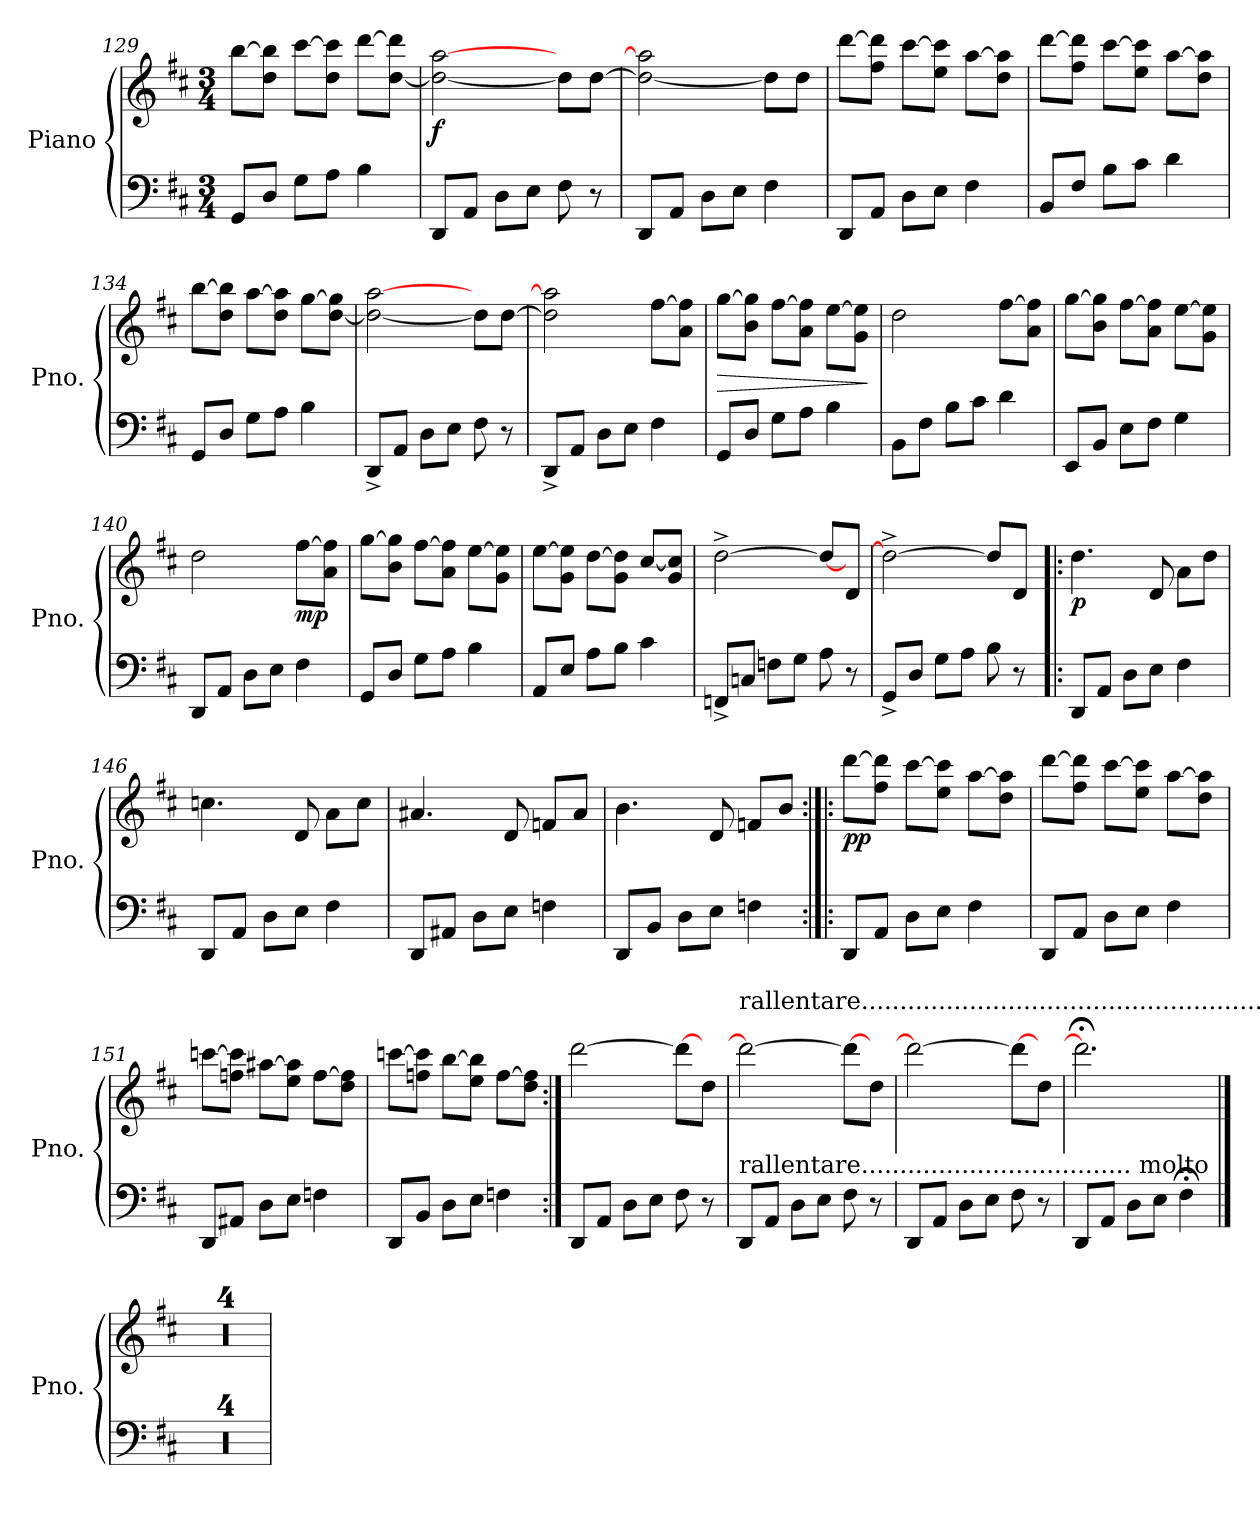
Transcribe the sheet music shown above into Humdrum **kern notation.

**kern	**kern	**dynam
*part1	*part1	*part1
*staff2	*staff1	*staff1/2
*I"Piano	*	*
*I'Pno.	*	*
!!LO:LB:g=z
*clefF4	*clefG2	*
*k[f#c#]	*k[f#c#]	*
*M3/4	*M3/4	*
=129	=129	=129
8GG/L	[8bb\L	.
8D/J	8dd\ 8bb\]J	.
8G\L	[8ccc#\L	.
8A\J	8dd\ 8ccc#\]J	.
4B\	[8ddd\L	.
.	[8dd\ 8ddd\]J	.
=130	=130	=130
!	!	!LO:DY:b
8DD/L	2dd\_ [2aa\	f
8AA/J	.	.
8D\L	.	.
8E\J	.	.
8F#\	8dd\L]	.
8r	[8dd\J	.
=131	=131	=131
8DD/L	2dd\_ 2aa\]	.
8AA/J	.	.
8D\L	.	.
8E\J	.	.
4F#\	8dd\L]	.
.	8dd\J	.
=132	=132	=132
8DD/L	[8ddd\L	.
8AA/J	8ff#\ 8ddd\]J	.
8D\L	[8ccc#\L	.
8E\J	8ee\ 8ccc#\]J	.
4F#\	[8aa\L	.
.	8dd\ 8aa\]J	.
=133	=133	=133
8BB/L	[8ddd\L	.
8F#/J	8ff#\ 8ddd\]J	.
8B\L	[8ccc#\L	.
8c#\J	8ee\ 8ccc#\]J	.
4d\	[8aa\L	.
.	8dd\ 8aa\]J	.
!!LO:LB:g=z
=134	=134	=134
8GG/L	[8bb\L	.
8D/J	8dd\ 8bb\]J	.
8G\L	[8aa\L	.
8A\J	8dd\ 8aa\]J	.
4B\	[8gg\L	.
.	[8dd\ 8gg\]J	.
=135	=135	=135
8DD^/L	2dd\_ [2aa\	.
8AA/J	.	.
8D\L	.	.
8E\J	.	.
8F#\	8dd\L]	.
8r	[8dd\J	.
=136	=136	=136
8DD^/L	2dd\] 2aa\]	.
8AA/J	.	.
8D\L	.	.
8E\J	.	.
4F#\	[8ff#\L	.
.	8a\ 8ff#\]J	.
=137	=137	=137
!	!	!LO:HP:b
8GG/L	[8gg\L	>
8D/J	8b\ 8gg\]J	.
8G\L	[8ff#\L	.
8A\J	8a\ 8ff#\]J	.
4B\	[8ee\L	.
.	8g\ 8ee\]J	.
.	.	]
=138	=138	=138
8BB\L	2dd\	.
8F#\J	.	.
8B\L	.	.
8c#\J	.	.
4d\	[8ff#\L	.
.	8a\ 8ff#\]J	.
!!LO:LB:g=z
=139	=139	=139
8EE/L	[8gg\L	.
8BB/J	8b\ 8gg\]J	.
8E\L	[8ff#\L	.
8F#\J	8a\ 8ff#\]J	.
4G\	[8ee\L	.
.	8g\ 8ee\]J	.
=140	=140	=140
8DD/L	2dd\	.
8AA/J	.	.
8D\L	.	.
8E\J	.	.
!	!	!LO:DY:b
4F#\	[8ff#\L	mp
.	8a\ 8ff#\]J	.
=141	=141	=141
8GG/L	[8gg\L	.
8D/J	8b\ 8gg\]J	.
8G\L	[8ff#\L	.
8A\J	8a\ 8ff#\]J	.
4B\	[8ee\L	.
.	8g\ 8ee\]J	.
=142	=142	=142
8AA/L	[8ee\L	.
8E/J	8g\ 8ee\]J	.
8A\L	[8dd\L	.
8B\J	8g\ 8dd\]J	.
4c#\	[8cc#/L	.
.	8g/ 8cc#/]J	.
=143	=143	=143
8FFn^/L	[2dd^\	.
8Cn/J	.	.
8Fn\L	.	.
8G\J	.	.
8A\	8dd/L_	.
8r	8d/J	.
!!LO:LB:g=z
=144	=144	=144
8GG^/L	2dd^\_	.
8D/J	.	.
8G\L	.	.
8A\J	.	.
8B\	8dd/L]	.
8r	8d/J	.
=145!|:	=145!|:	=145!|:
!	!	!LO:DY:b
8DD/L	4.dd\	p
8AA/J	.	.
8D\L	.	.
8E\J	8d/	.
4F#\	8a\L	.
.	8dd\J	.
=146	=146	=146
8DD/L	4.ccn\	.
8AA/J	.	.
8D\L	.	.
8E\J	8d/	.
4F#\	8a\L	.
.	8cc\J	.
=147	=147	=147
8DD/L	4.a#X/	.
8AA#X/J	.	.
8D\L	.	.
8E\J	8d/	.
4Fn\	8fn/L	.
.	8a#/J	.
=148	=148	=148
8DD/L	4.b\	.
8BB/J	.	.
8D\L	.	.
8E\J	8d/	.
4Fn\	8fn/L	.
.	8b/J	.
!!LO:PB:g=z
=149:|!|:	=149:|!|:	=149:|!|:
!	!	!LO:DY:b
8DD/L	[8ddd\L	pp
8AA/J	8ff#\ 8ddd\]J	.
8D\L	[8ccc#\L	.
8E\J	8ee\ 8ccc#\]J	.
4F#\	[8aa\L	.
.	8dd\ 8aa\]J	.
=150	=150	=150
8DD/L	[8ddd\L	.
8AA/J	8ff#\ 8ddd\]J	.
8D\L	[8ccc#\L	.
8E\J	8ee\ 8ccc#\]J	.
4F#\	[8aa\L	.
.	8dd\ 8aa\]J	.
=151	=151	=151
8DD/L	[8cccn\L	.
8AA#X/J	8ffn\ 8ccc\]J	.
8D\L	[8aa#X\L	.
8E\J	8ee\ 8aa#\]J	.
4Fn\	[8ff\L	.
.	8dd\ 8ff\]J	.
=152	=152	=152
8DD/L	[8cccn\L	.
8BB/J	8ffn\ 8ccc\]J	.
8D\L	[8bb\L	.
8E\J	8ee\ 8bb\]J	.
4Fn\	[8ff\L	.
.	8dd\ 8ff\]J	.
!!LO:LB:g=z
=153:|!	=153:|!	=153:|!
*	*MM105	*
8DD/L	[2ddd\	.
8AA/J	.	.
8D\L	.	.
8E\J	.	.
8F#\	8ddd\L_	.
8r	8dd\J	.
=154	=154	=154
*	*MM95	*
!	!LO:TX:a:t=rallentare........................................................molto	!
!LO:TX:a:t=rallentare................................... molto	!	!
8DD/L	2ddd\_	.
8AA/J	.	.
8D\L	.	.
8E\J	.	.
8F#\	8ddd\L_	.
8r	8dd\J	.
=155	=155	=155
*	*MM85	*
8DD/L	2ddd\_	.
8AA/J	.	.
8D\L	.	.
8E\J	.	.
8F#\	8ddd\L_	.
8r	8dd\J	.
=156	=156	=156
*	*MM75	*
8DD/L	2.ddd;<\]	.
8AA/J	.	.
8D\L	.	.
8E\J	.	.
4F#;<\	.	.
==157	==157	==157
2.r	2.r	.
=158	=158	=158
2.r	2.r	.
=159	=159	=159
2.r	2.r	.
=160	=160	=160
2.r	2.r	.
=	=	=
*-	*-	*-
